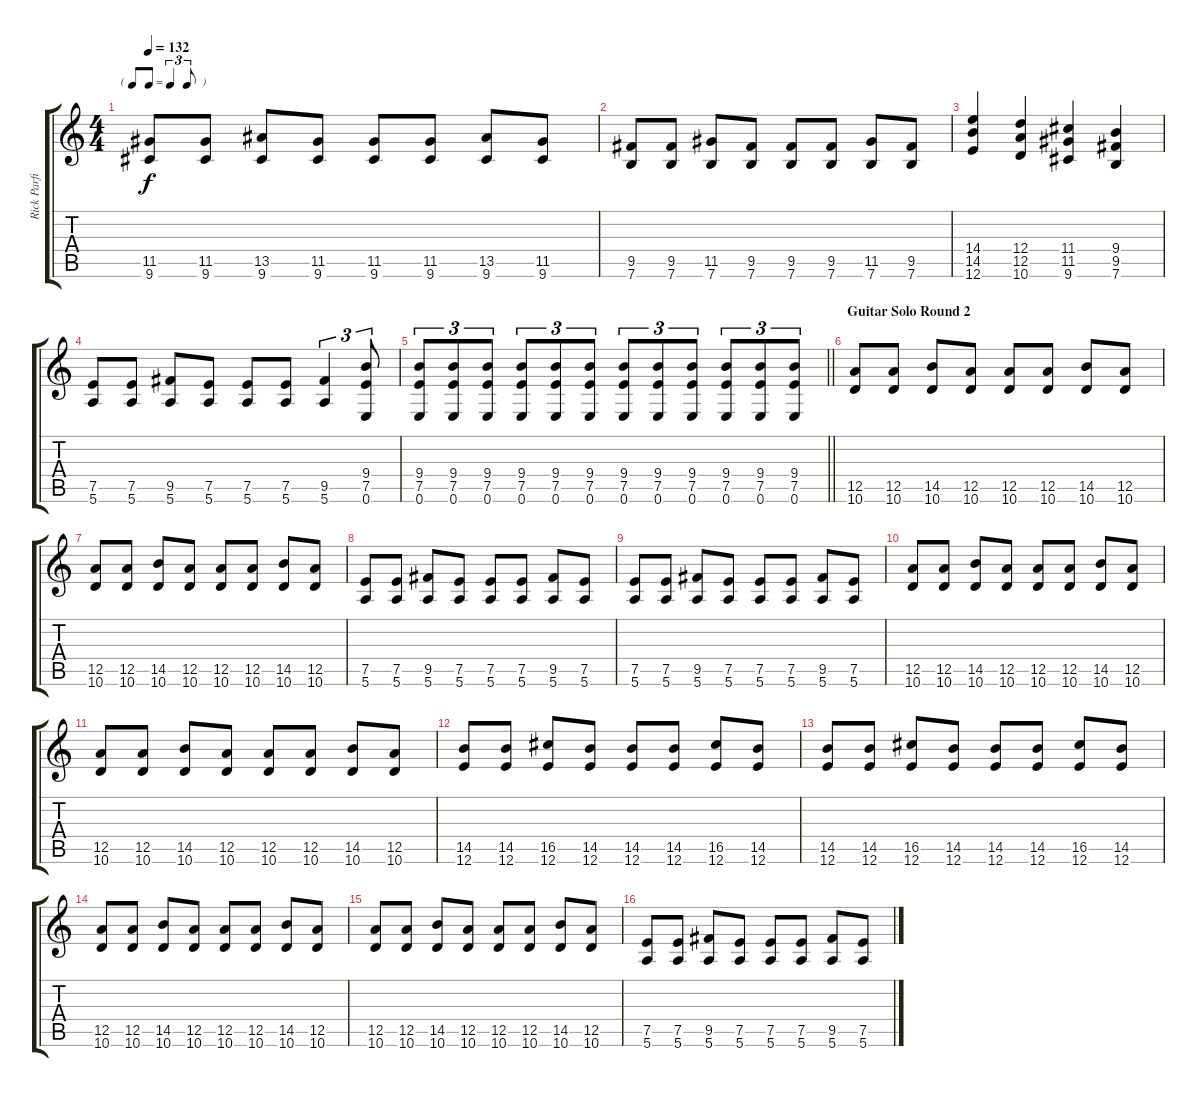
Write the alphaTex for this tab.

\track ("Rick Parfitt" "Rick Parfi") {instrument distortionguitar}
\staff {score tabs}
\tuning (E4 B3 G3 D3 A2 E2) {hide}
\ts (4 4)
\tf triplet8th
\tempo 132
\clef g2
\ks c
(11.5 9.6).8{dy f} (11.5 9.6).8 (13.5 9.6).8 (11.5 9.6).8 (11.5 9.6).8 (11.5 9.6).8 (13.5 9.6).8 (11.5 9.6).8 |
(9.5 7.6).8 (9.5 7.6).8 (11.5 7.6).8 (9.5 7.6).8 (9.5 7.6).8 (9.5 7.6).8 (11.5 7.6).8 (9.5 7.6).8 |
(14.4 14.5 12.6).4 (12.4 12.5 10.6).4 (11.4 11.5 9.6).4 (9.4 9.5 7.6).4 |
(7.5 5.6).8 (7.5 5.6).8 (9.5 5.6).8 (7.5 5.6).8 (7.5 5.6).8 (7.5 5.6).8 (9.5 5.6).4{tu (3 2)} (9.4 7.5 0.6).8{tu (3 2)} |
\barLineRight lightlight
(9.4 7.5 0.6).8{tu (3 2)} (9.4 7.5 0.6).8{tu (3 2)} (9.4 7.5 0.6).8{tu (3 2)} (9.4 7.5 0.6).8{tu (3 2)} (9.4 7.5 0.6).8{tu (3 2)} (9.4 7.5 0.6).8{tu (3 2)} (9.4 7.5 0.6).8{tu (3 2)} (9.4 7.5 0.6).8{tu (3 2)} (9.4 7.5 0.6).8{tu (3 2)} (9.4 7.5 0.6).8{tu (3 2)} (9.4 7.5 0.6).8{tu (3 2)} (9.4 7.5 0.6).8{tu (3 2)} |
\section ("" "Guitar Solo Round 2")
(12.5 10.6).8 (12.5 10.6).8 (14.5 10.6).8 (12.5 10.6).8 (12.5 10.6).8 (12.5 10.6).8 (14.5 10.6).8 (12.5 10.6).8 |
(12.5 10.6).8 (12.5 10.6).8 (14.5 10.6).8 (12.5 10.6).8 (12.5 10.6).8 (12.5 10.6).8 (14.5 10.6).8 (12.5 10.6).8 |
(7.5 5.6).8 (7.5 5.6).8 (9.5 5.6).8 (7.5 5.6).8 (7.5 5.6).8 (7.5 5.6).8 (9.5 5.6).8 (7.5 5.6).8 |
(7.5 5.6).8 (7.5 5.6).8 (9.5 5.6).8 (7.5 5.6).8 (7.5 5.6).8 (7.5 5.6).8 (9.5 5.6).8 (7.5 5.6).8 |
(12.5 10.6).8 (12.5 10.6).8 (14.5 10.6).8 (12.5 10.6).8 (12.5 10.6).8 (12.5 10.6).8 (14.5 10.6).8 (12.5 10.6).8 |
(12.5 10.6).8 (12.5 10.6).8 (14.5 10.6).8 (12.5 10.6).8 (12.5 10.6).8 (12.5 10.6).8 (14.5 10.6).8 (12.5 10.6).8 |
(14.5 12.6).8 (14.5 12.6).8 (16.5 12.6).8 (14.5 12.6).8 (14.5 12.6).8 (14.5 12.6).8 (16.5 12.6).8 (14.5 12.6).8 |
(14.5 12.6).8 (14.5 12.6).8 (16.5 12.6).8 (14.5 12.6).8 (14.5 12.6).8 (14.5 12.6).8 (16.5 12.6).8 (14.5 12.6).8 |
(12.5 10.6).8 (12.5 10.6).8 (14.5 10.6).8 (12.5 10.6).8 (12.5 10.6).8 (12.5 10.6).8 (14.5 10.6).8 (12.5 10.6).8 |
(12.5 10.6).8 (12.5 10.6).8 (14.5 10.6).8 (12.5 10.6).8 (12.5 10.6).8 (12.5 10.6).8 (14.5 10.6).8 (12.5 10.6).8 |
(7.5 5.6).8 (7.5 5.6).8 (9.5 5.6).8 (7.5 5.6).8 (7.5 5.6).8 (7.5 5.6).8 (9.5 5.6).8 (7.5 5.6).8
